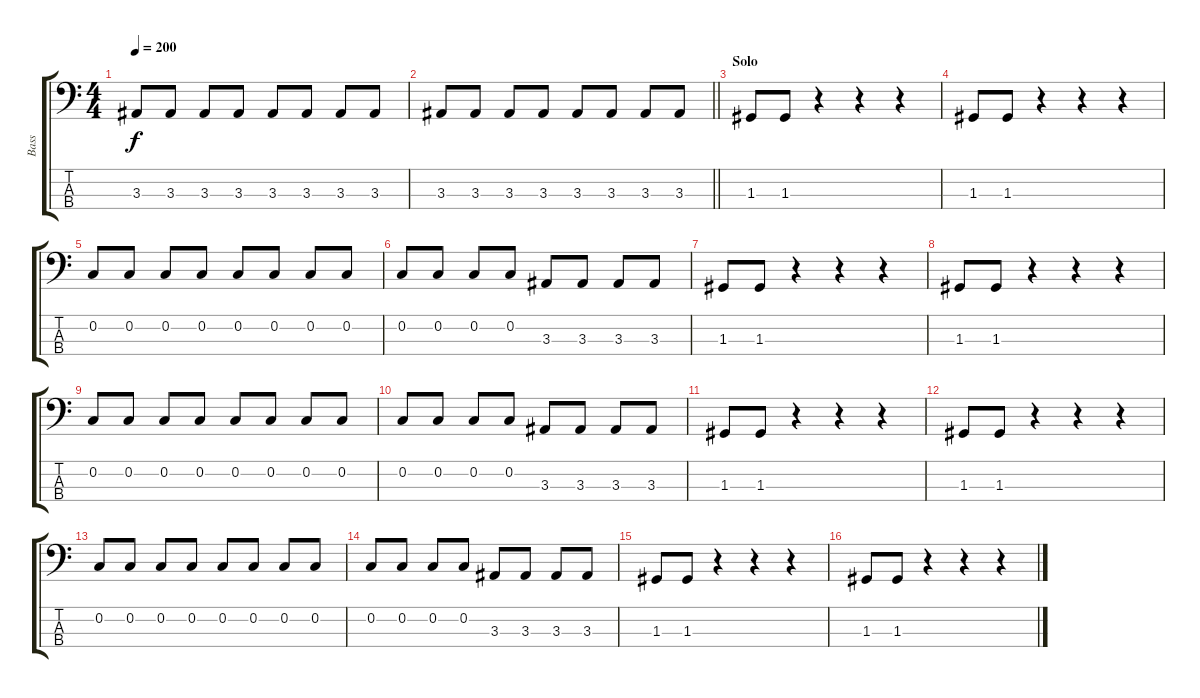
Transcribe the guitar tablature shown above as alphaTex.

\track ("Bass" "Bass") {instrument electricbasspick}
\staff {score tabs}
\tuning (F2 C2 G1 C1) {hide}
\ts (4 4)
\tempo 200
\clef f4
\ks c
3.3.8{dy f} 3.3.8 3.3.8 3.3.8 3.3.8 3.3.8 3.3.8 3.3.8 |
\barLineRight lightlight
3.3.8 3.3.8 3.3.8 3.3.8 3.3.8 3.3.8 3.3.8 3.3.8 |
\section ("" "Solo")
1.3.8 1.3.8 r.4 r.4 r.4 |
1.3.8 1.3.8 r.4 r.4 r.4 |
0.2.8 0.2.8 0.2.8 0.2.8 0.2.8 0.2.8 0.2.8 0.2.8 |
0.2.8 0.2.8 0.2.8 0.2.8 3.3.8 3.3.8 3.3.8 3.3.8 |
1.3.8 1.3.8 r.4 r.4 r.4 |
1.3.8 1.3.8 r.4 r.4 r.4 |
0.2.8 0.2.8 0.2.8 0.2.8 0.2.8 0.2.8 0.2.8 0.2.8 |
0.2.8 0.2.8 0.2.8 0.2.8 3.3.8 3.3.8 3.3.8 3.3.8 |
1.3.8 1.3.8 r.4 r.4 r.4 |
1.3.8 1.3.8 r.4 r.4 r.4 |
0.2.8 0.2.8 0.2.8 0.2.8 0.2.8 0.2.8 0.2.8 0.2.8 |
0.2.8 0.2.8 0.2.8 0.2.8 3.3.8 3.3.8 3.3.8 3.3.8 |
1.3.8 1.3.8 r.4 r.4 r.4 |
1.3.8 1.3.8 r.4 r.4 r.4
